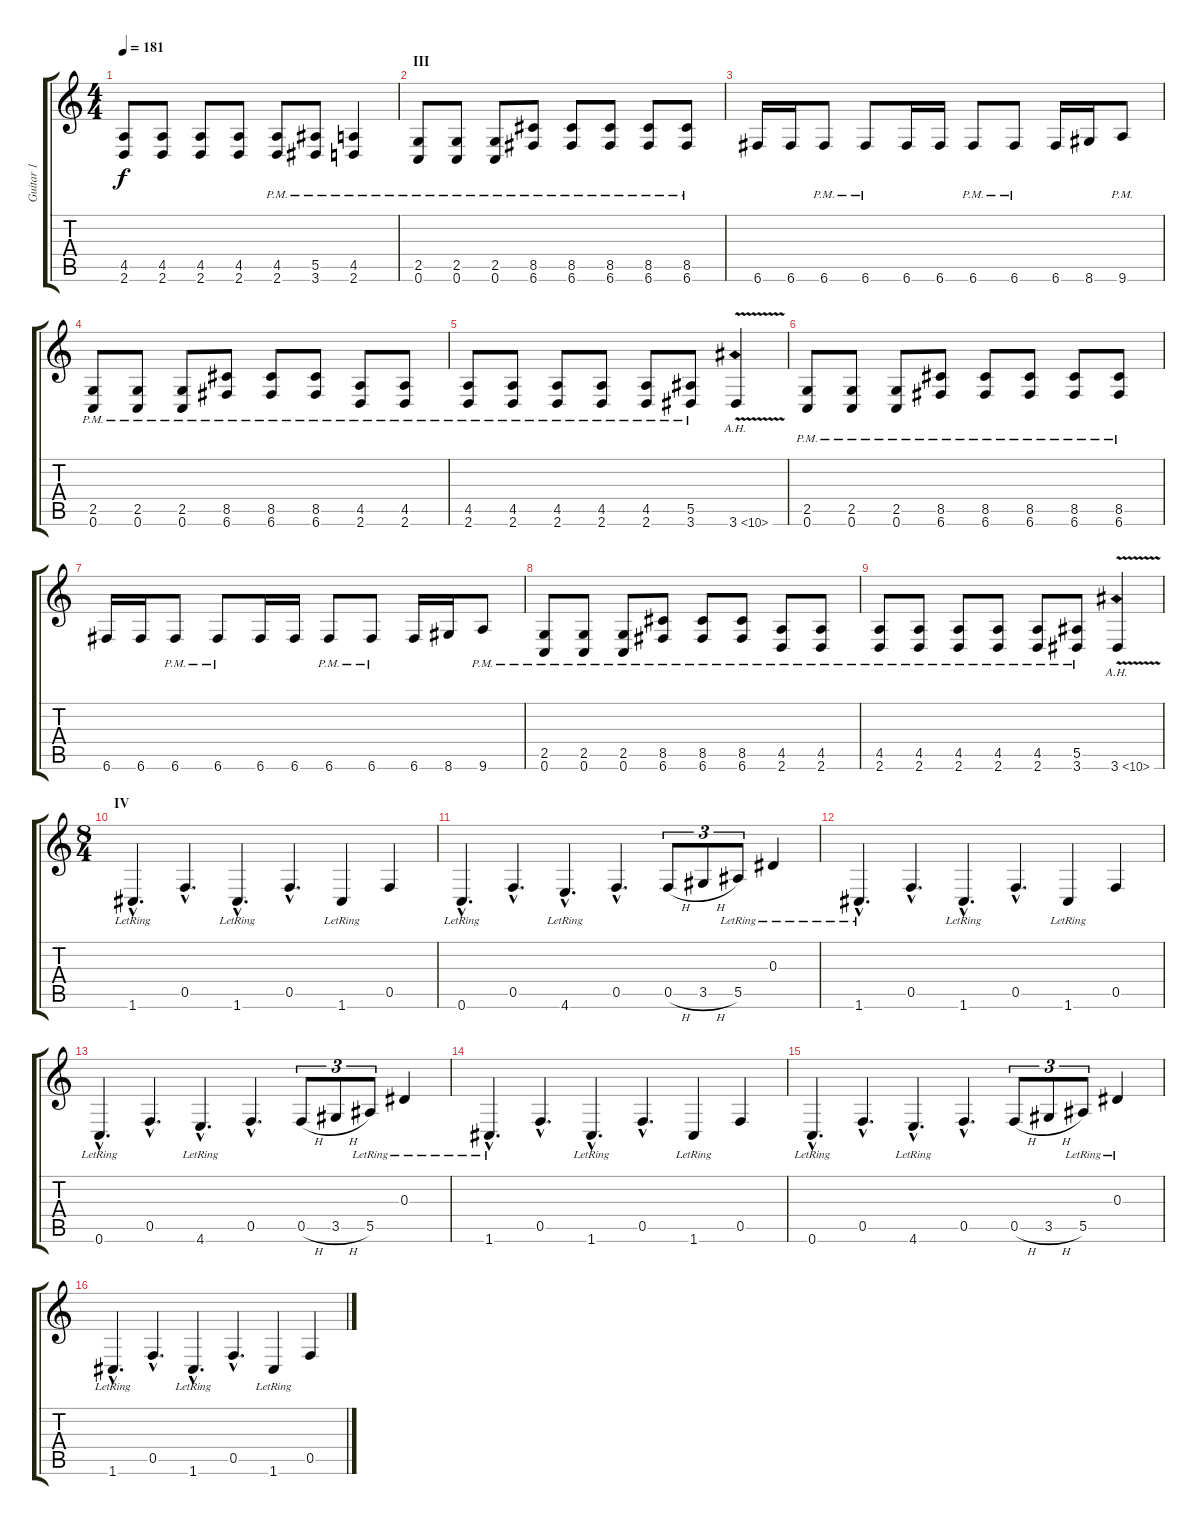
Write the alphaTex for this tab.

\track ("Guitar 1" "Guitar 1") {instrument distortionguitar}
\staff {score tabs}
\tuning (C4 G3 Eb3 Bb2 F2 C2) {hide}
\ts (4 4)
\tempo 181
\clef g2
\ks c
(4.5 2.6).8{dy f} (4.5 2.6).8 (4.5 2.6).8 (4.5 2.6).8 (4.5{pm} 2.6{pm}).8 (5.5{pm} 3.6{pm}).8 (4.5{pm} 2.6{pm}).4 |
\section ("" "III")
(2.5{pm} 0.6{pm}).8 (2.5{pm} 0.6{pm}).8 (2.5{pm} 0.6{pm}).8 (8.5{pm} 6.6{pm}).8 (8.5{pm} 6.6{pm}).8 (8.5{pm} 6.6{pm}).8 (8.5{pm} 6.6{pm}).8 (8.5{pm} 6.6{pm}).8 |
6.6.16 6.6.16 6.6{pm}.8 6.6{pm}.8 6.6.16 6.6.16 6.6{pm}.8 6.6{pm}.8 6.6.16 8.6.16 9.6{pm}.8 |
(2.5{pm} 0.6{pm}).8 (2.5{pm} 0.6{pm}).8 (2.5{pm} 0.6{pm}).8 (8.5{pm} 6.6{pm}).8 (8.5{pm} 6.6{pm}).8 (8.5{pm} 6.6{pm}).8 (4.5{pm} 2.6{pm}).8 (4.5{pm} 2.6{pm}).8 |
(4.5{pm} 2.6{pm}).8 (4.5{pm} 2.6{pm}).8 (4.5{pm} 2.6{pm}).8 (4.5{pm} 2.6{pm}).8 (4.5{pm} 2.6{pm}).8 (5.5{pm} 3.6{pm}).8 3.6{ah 7 v}.4 |
(2.5{pm} 0.6{pm}).8 (2.5{pm} 0.6{pm}).8 (2.5{pm} 0.6{pm}).8 (8.5{pm} 6.6{pm}).8 (8.5{pm} 6.6{pm}).8 (8.5{pm} 6.6{pm}).8 (8.5{pm} 6.6{pm}).8 (8.5{pm} 6.6{pm}).8 |
6.6.16 6.6.16 6.6{pm}.8 6.6{pm}.8 6.6.16 6.6.16 6.6{pm}.8 6.6{pm}.8 6.6.16 8.6.16 9.6{pm}.8 |
(2.5{pm} 0.6{pm}).8 (2.5{pm} 0.6{pm}).8 (2.5{pm} 0.6{pm}).8 (8.5{pm} 6.6{pm}).8 (8.5{pm} 6.6{pm}).8 (8.5{pm} 6.6{pm}).8 (4.5{pm} 2.6{pm}).8 (4.5{pm} 2.6{pm}).8 |
(4.5{pm} 2.6{pm}).8 (4.5{pm} 2.6{pm}).8 (4.5{pm} 2.6{pm}).8 (4.5{pm} 2.6{pm}).8 (4.5{pm} 2.6{pm}).8 (5.5{pm} 3.6{pm}).8 3.6{ah 7 v}.4 |
\ts (8 4)
\section ("" "IV")
1.6{hac lr}.4{d} 0.5{hac}.4{d} 1.6{hac lr}.4{d} 0.5{hac}.4{d} 1.6{lr}.4 0.5.4 |
0.6{hac lr}.4{d} 0.5{hac}.4{d} 4.6{hac lr}.4{d} 0.5{hac}.4{d} 0.5{h}.8{tu (3 2)} 3.5{h}.8{tu (3 2)} 5.5{lr}.8{tu (3 2)} 0.3{lr}.4 |
1.6{hac lr}.4{d} 0.5{hac}.4{d} 1.6{hac lr}.4{d} 0.5{hac}.4{d} 1.6{lr}.4 0.5.4 |
0.6{hac lr}.4{d} 0.5{hac}.4{d} 4.6{hac lr}.4{d} 0.5{hac}.4{d} 0.5{h}.8{tu (3 2)} 3.5{h}.8{tu (3 2)} 5.5{lr}.8{tu (3 2)} 0.3{lr}.4 |
1.6{hac lr}.4{d} 0.5{hac}.4{d} 1.6{hac lr}.4{d} 0.5{hac}.4{d} 1.6{lr}.4 0.5.4 |
0.6{hac lr}.4{d} 0.5{hac}.4{d} 4.6{hac lr}.4{d} 0.5{hac}.4{d} 0.5{h}.8{tu (3 2)} 3.5{h}.8{tu (3 2)} 5.5{lr}.8{tu (3 2)} 0.3{lr}.4 |
1.6{hac lr}.4{d} 0.5{hac}.4{d} 1.6{hac lr}.4{d} 0.5{hac}.4{d} 1.6{lr}.4 0.5.4
